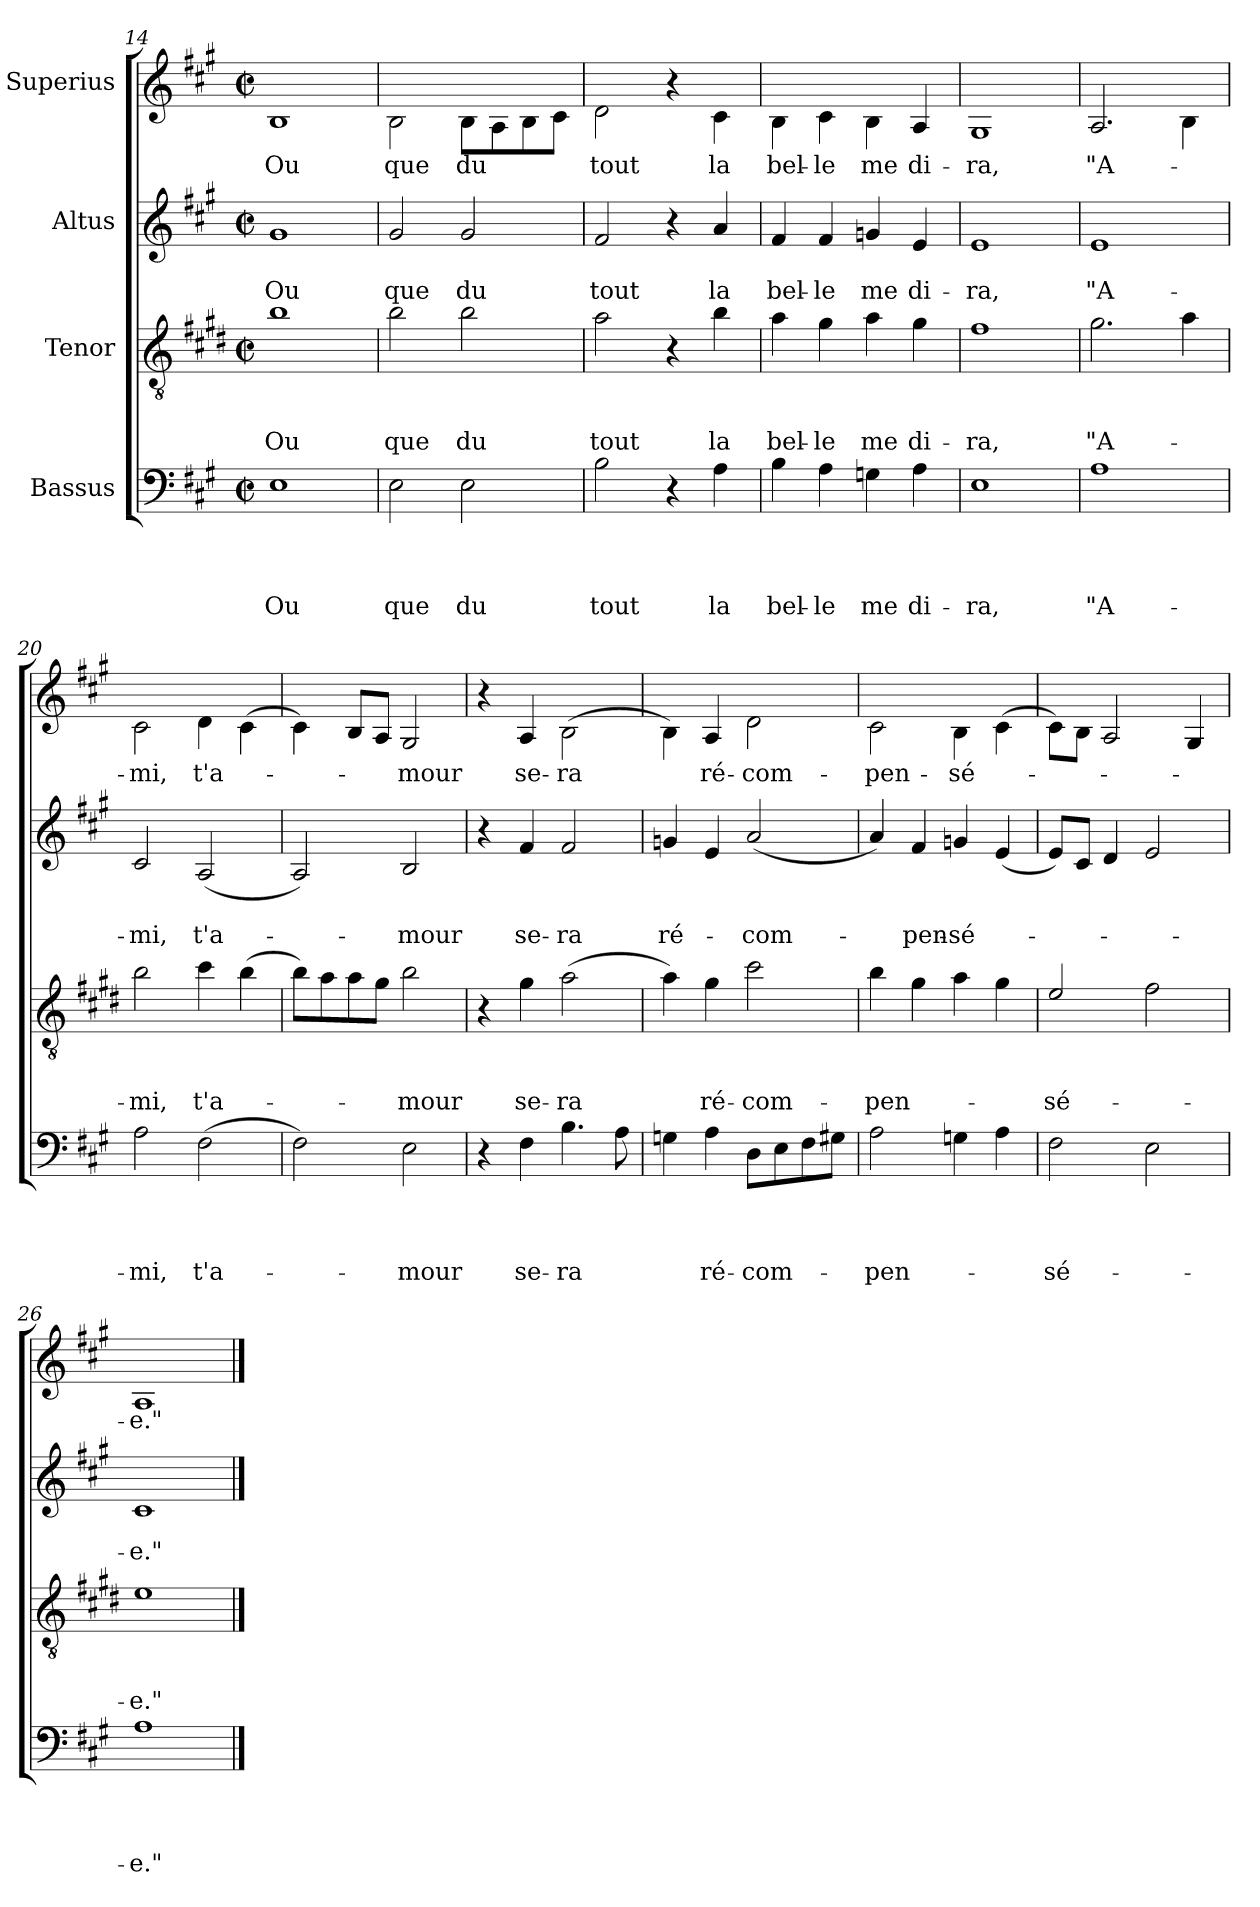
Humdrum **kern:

**kern	**text	**text	**text	**text	**kern	**text	**text	**text	**kern	**text	**text	**kern	**text
*part4	*part4	*part4	*part4	*part4	*part3	*part3	*part3	*part3	*part2	*part2	*part2	*part1	*part1
*staff4	*staff4	*staff4	*staff4	*staff4	*staff3	*staff3	*staff3	*staff3	*staff2	*staff2	*staff2	*staff1	*staff1
*I"Bassus	*	*	*	*	*I"Tenor	*	*	*	*I"Altus	*	*	*I"Superius	*
*clefF4	*	*	*	*	*clefGv2	*	*	*	*clefG2	*	*	*clefG2	*
*	*	*	*	*	*ITrd4c7	*	*	*	*	*	*	*ITrd-7c-12	*
*k[f#c#g#]	*	*	*	*	*k[f#c#g#]	*	*	*	*k[f#c#g#]	*	*	*k[f#c#g#]	*
*A:	*	*	*	*	*A:	*	*	*	*A:	*	*	*A:	*
*M2/2	*	*	*	*	*M2/2	*	*	*	*M2/2	*	*	*M2/2	*
*met(c|)	*	*	*	*	*met(c|)	*	*	*	*met(c|)	*	*	*met(c|)	*
=14	=14	=14	=14	=14	=14	=14	=14	=14	=14	=14	=14	=14	=14
1E	.	.	.	Ou	1e	.	.	Ou	1g#	.	Ou	1b	Ou
=15	=15	=15	=15	=15	=15	=15	=15	=15	=15	=15	=15	=15	=15
2E\	.	.	.	que	2e\	.	.	que	2g#/	.	que	2b\	que
2E\	.	.	.	du	2e\	.	.	du	2g#/	.	du	8b\L	du
.	.	.	.	.	.	.	.	.	.	.	.	8a\	.
.	.	.	.	.	.	.	.	.	.	.	.	8b\	.
.	.	.	.	.	.	.	.	.	.	.	.	8cc#\J	.
!!LO:PB:g=z
=16	=16	=16	=16	=16	=16	=16	=16	=16	=16	=16	=16	=16	=16
2B\	.	.	.	tout	2d\	.	.	tout	2f#/	.	tout	2dd\	tout
4r	.	.	.	.	4r	.	.	.	4r	.	.	4r	.
4A\	.	.	.	la	4e\	.	.	la	4a/	.	la	4cc#\	la
=17	=17	=17	=17	=17	=17	=17	=17	=17	=17	=17	=17	=17	=17
4B\	.	.	.	bel-	4d\	.	.	bel-	4f#/	.	bel-	4b\	bel-
4A\	.	.	.	-le	4c#\	.	.	-le	4f#/	.	-le	4cc#\	-le
4Gn\	.	.	.	me	4d\	.	.	me	4gn/	.	me	4b\	me
4A\	.	.	.	di-	4c#\	.	.	di-	4e/	.	di-	4a/	di-
=18	=18	=18	=18	=18	=18	=18	=18	=18	=18	=18	=18	=18	=18
1E	.	.	.	-ra,	1B	.	.	-ra,	1e	.	-ra,	1g#	-ra,
=19	=19	=19	=19	=19	=19	=19	=19	=19	=19	=19	=19	=19	=19
1A	.	.	.	"A-	2.c#\	.	.	"A-	1e	.	"A-	2.a/	"A-
.	.	.	.	.	4d\	.	.	.	.	.	.	4b\	.
=20	=20	=20	=20	=20	=20	=20	=20	=20	=20	=20	=20	=20	=20
2A\	.	.	.	-mi,	2e\	.	.	-mi,	2c#/	.	-mi,	2cc#\	-mi,
(2F#\	.	.	.	t'a-	4f#\	.	.	t'a-	(2A/	.	t'a-	4dd\	t'a-
.	.	.	.	.	(4e\	.	.	.	.	.	.	(4cc#\	.
!!LO:LB:g=z
=21	=21	=21	=21	=21	=21	=21	=21	=21	=21	=21	=21	=21	=21
2F#\)	.	.	.	.	8e\L)	.	.	.	2A/)	.	.	4cc#\)	.
.	.	.	.	.	8d\	.	.	.	.	.	.	.	.
.	.	.	.	.	8d\	.	.	.	.	.	.	8b/L	.
.	.	.	.	.	8c#\J	.	.	.	.	.	.	8a/J	.
2E\	.	.	.	-mour	2e\	.	.	-mour	2B/	.	-mour	2g#/	-mour
=22	=22	=22	=22	=22	=22	=22	=22	=22	=22	=22	=22	=22	=22
4r	.	.	.	.	4r	.	.	.	4r	.	.	4r	.
4F#\	.	.	.	se-	4c#\	.	.	se-	4f#/	.	se-	4a/	se-
4.B\	.	.	.	-ra	(2d\	.	.	-ra	2f#/	.	-ra	(2b\	-ra
8A\	.	.	.	.	.	.	.	.	.	.	.	.	.
=23	=23	=23	=23	=23	=23	=23	=23	=23	=23	=23	=23	=23	=23
4Gn\	.	.	.	.	4d\)	.	.	.	4gn/	.	ré-	4b\)	.
4A\	.	.	.	ré-	4c#\	.	.	ré-	4e/	.	.	4a/	ré-
8D\L	.	.	.	-com-	2f#\	.	.	-com-	(2a/	.	-com-	2dd\	-com-
8E\	.	.	.	.	.	.	.	.	.	.	.	.	.
8F#\	.	.	.	.	.	.	.	.	.	.	.	.	.
8G#X\J	.	.	.	.	.	.	.	.	.	.	.	.	.
=24	=24	=24	=24	=24	=24	=24	=24	=24	=24	=24	=24	=24	=24
2A\	.	.	.	-pen-	4e\	.	.	-pen-	4a/)	.	.	2cc#\	-pen-
.	.	.	.	.	4c#\	.	.	.	4f#/	.	-pen-	.	.
4Gn\	.	.	.	.	4d\	.	.	.	4gn/	.	-sé-	4b\	-sé-
4A\	.	.	.	.	4c#\	.	.	.	(4e/	.	.	(4cc#\	.
=25	=25	=25	=25	=25	=25	=25	=25	=25	=25	=25	=25	=25	=25
2F#\	.	.	.	-sé-	2A/	.	.	-sé-	8e/L)	.	.	8cc#\L)	.
.	.	.	.	.	.	.	.	.	8c#/J	.	.	8b\J	.
.	.	.	.	.	.	.	.	.	4d/	.	.	2a/	.
2E\	.	.	.	.	2B\	.	.	.	2e/	.	.	.	.
.	.	.	.	.	.	.	.	.	.	.	.	4g#/	.
=26	=26	=26	=26	=26	=26	=26	=26	=26	=26	=26	=26	=26	=26
1A	.	.	.	-e."	1A	.	.	-e."	1c#	.	-e."	1a	-e."
==	==	==	==	==	==	==	==	==	==	==	==	==	==
*-	*-	*-	*-	*-	*-	*-	*-	*-	*-	*-	*-	*-	*-
